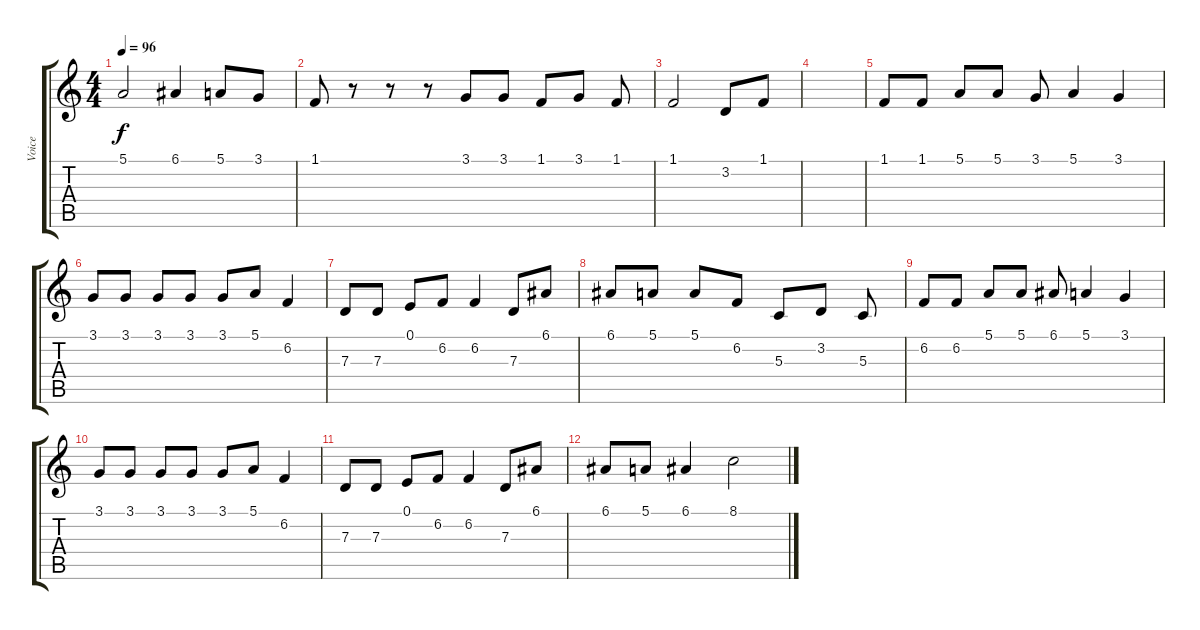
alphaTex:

\track ("Voice" "Voice") {instrument acousticgrandpiano}
\staff {score tabs}
\tuning (E4 B3 G3 D3 A2 E2) {hide}
\ts (4 4)
\tempo 96
\clef g2
\ks c
5.1.2{dy f} 6.1.4 5.1.8 3.1.8 |
1.1.8 r.8 r.8 r.8 3.1.8 3.1.8 1.1.8 3.1.8 1.1.8 |
1.1.2 3.2.8 1.1.8 |
|
1.1.8 1.1.8 5.1.8 5.1.8 3.1.8 5.1.4 3.1.4 |
3.1.8 3.1.8 3.1.8 3.1.8 3.1.8 5.1.8 6.2.4 |
7.3.8 7.3.8 0.1.8 6.2.8 6.2.4 7.3.8 6.1.8 |
6.1.8 5.1.8 5.1.8 6.2.8 5.3.8 3.2.8 5.3.8 |
6.2.8 6.2.8 5.1.8 5.1.8 6.1.8 5.1.4 3.1.4 |
3.1.8 3.1.8 3.1.8 3.1.8 3.1.8 5.1.8 6.2.4 |
7.3.8 7.3.8 0.1.8 6.2.8 6.2.4 7.3.8 6.1.8 |
6.1.8 5.1.8 6.1.4 8.1.2
